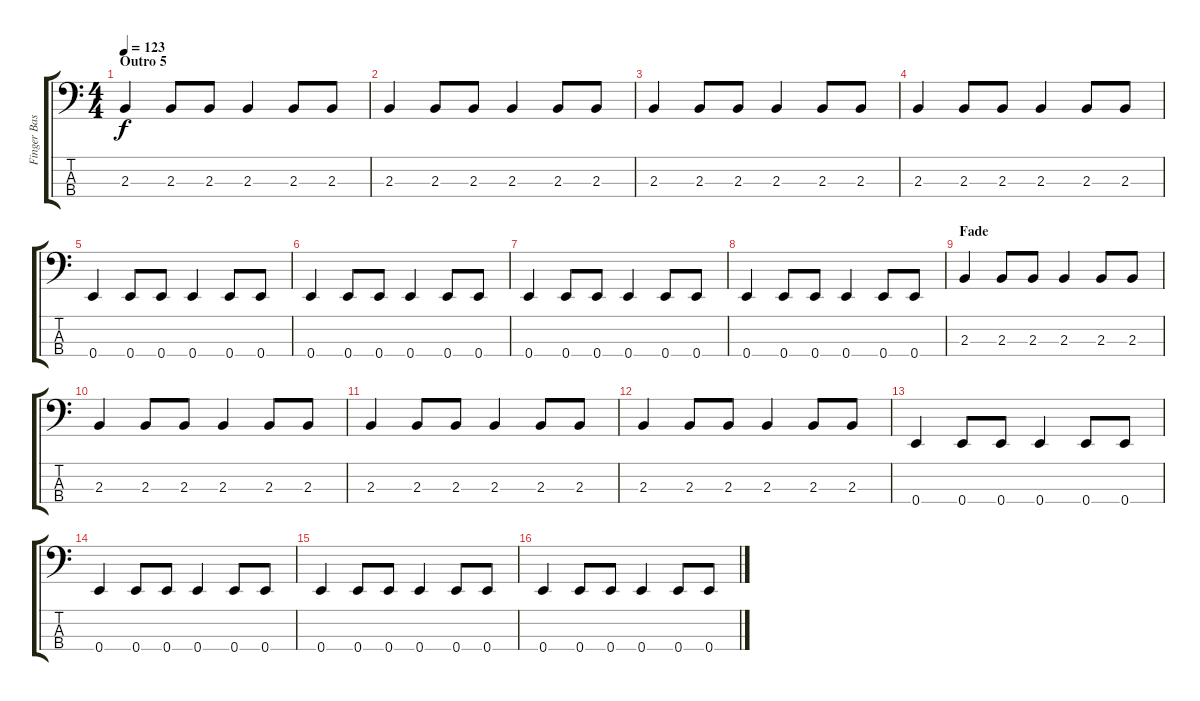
\track ("Finger Bass" "Finger Bas") {instrument electricbassfinger}
\staff {score tabs}
\tuning (G2 D2 A1 E1) {hide}
\ts (4 4)
\section ("" "Outro 5")
\tempo 123
\clef f4
\ks c
2.3.4{dy f volume 13} 2.3.8 2.3.8 2.3.4 2.3.8 2.3.8 |
2.3.4 2.3.8 2.3.8 2.3.4 2.3.8 2.3.8 |
2.3.4 2.3.8 2.3.8 2.3.4 2.3.8 2.3.8 |
2.3.4 2.3.8 2.3.8 2.3.4 2.3.8 2.3.8 |
0.4.4 0.4.8 0.4.8 0.4.4 0.4.8 0.4.8 |
0.4.4 0.4.8 0.4.8 0.4.4 0.4.8 0.4.8 |
0.4.4 0.4.8 0.4.8 0.4.4 0.4.8 0.4.8 |
0.4.4 0.4.8 0.4.8 0.4.4 0.4.8 0.4.8 |
\section ("" "Fade")
2.3.4{volume 13} 2.3.8 2.3.8 2.3.4 2.3.8 2.3.8 |
2.3.4 2.3.8 2.3.8 2.3.4 2.3.8 2.3.8 |
2.3.4 2.3.8 2.3.8 2.3.4 2.3.8 2.3.8 |
2.3.4 2.3.8 2.3.8 2.3.4 2.3.8 2.3.8 |
0.4.4 0.4.8 0.4.8 0.4.4 0.4.8 0.4.8 |
0.4.4 0.4.8 0.4.8 0.4.4 0.4.8 0.4.8 |
0.4.4 0.4.8 0.4.8 0.4.4 0.4.8 0.4.8 |
0.4.4 0.4.8 0.4.8 0.4.4 0.4.8 0.4.8
